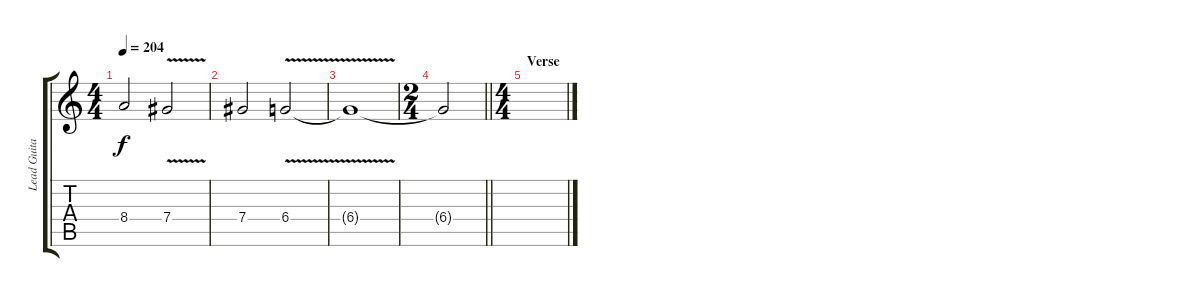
\track ("Lead Guitar (Malmsteen)" "Lead Guita") {instrument distortionguitar}
\staff {score tabs}
\tuning (Eb4 Bb3 Gb3 Db3 Ab2 Eb2) {hide}
\ts (4 4)
\tempo 204
\clef g2
\ks c
8.4.2{dy f} 7.4{v}.2 |
7.4.2 6.4{v}.2 |
6.4{t}.1 |
\ts (2 4)
\barLineRight lightlight
6.4{t}.2 |
\ts (4 4)
\section ("" "Verse")
